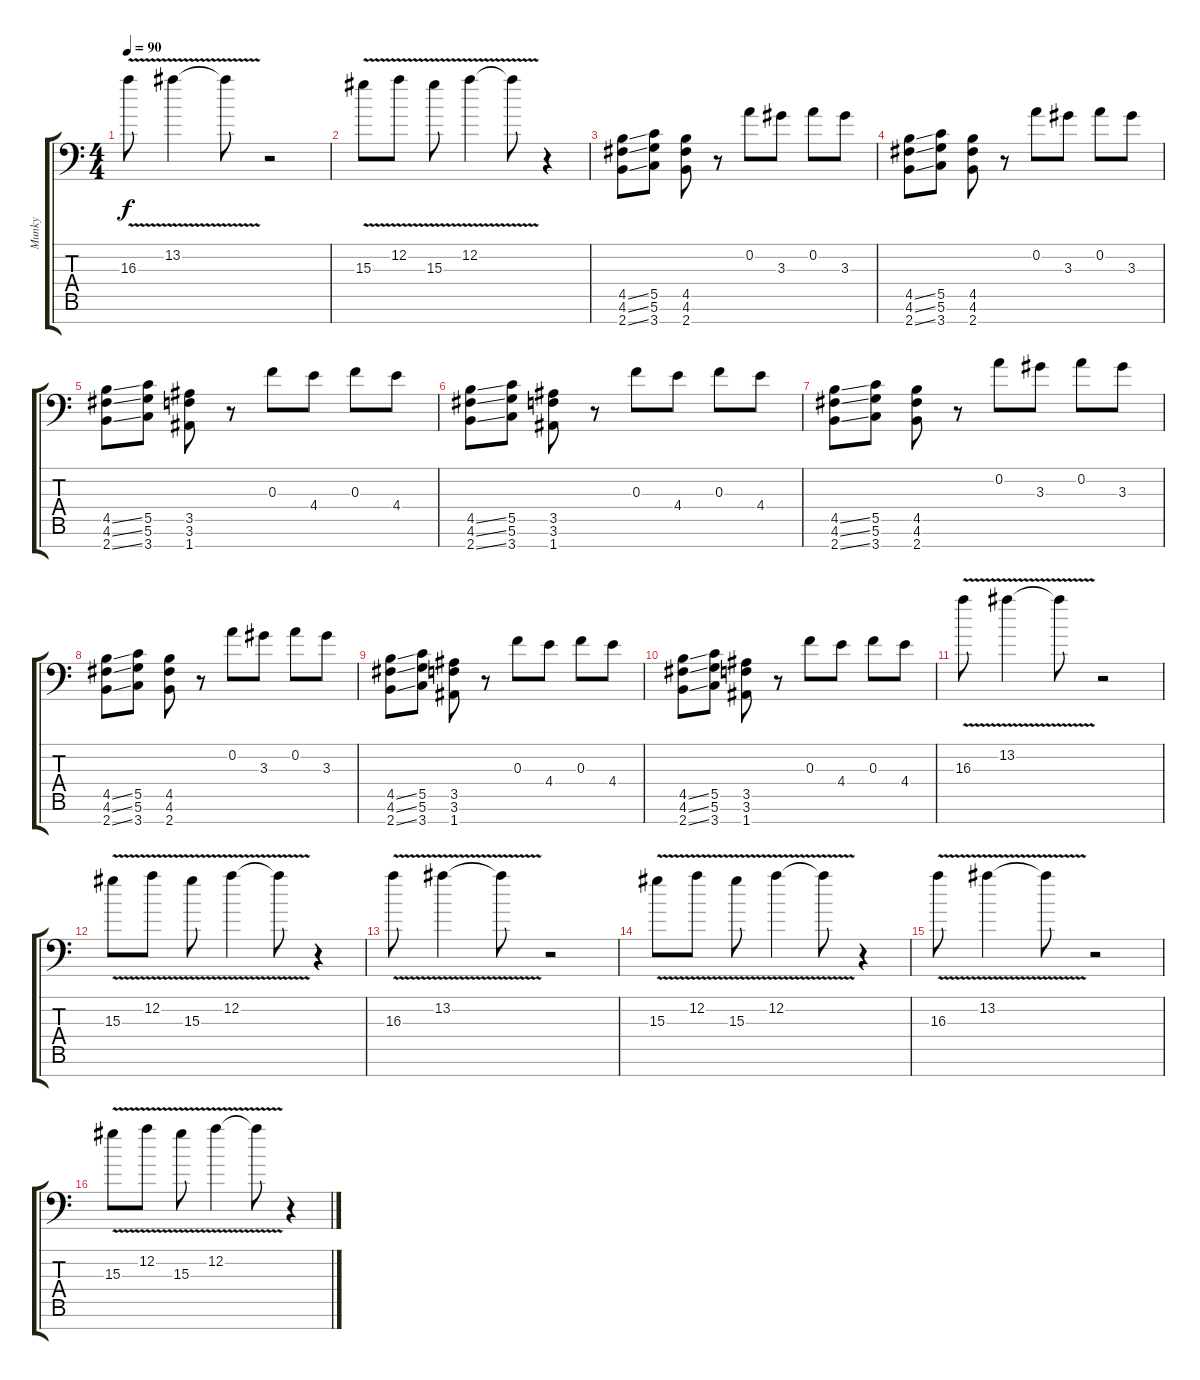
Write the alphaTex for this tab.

\track ("Munky " "Munky ") {instrument distortionguitar}
\staff {score tabs}
\tuning (D4 A3 F3 C3 G2 D2 A1) {hide}
\ts (4 4)
\tempo 90
\clef f4
\ks c
16.3{v}.8{dy f} 13.2{v}.4 13.2{t}.8 r.2 |
15.3{v}.8 12.2{v}.8 15.3{v}.8 12.2{v}.4 12.2{t}.8 r.4 |
(4.5{ss} 4.6{ss} 2.7{ss}).8{volume 13} (5.5 5.6 3.7).8 (4.5 4.6 2.7).8 r.8 0.2.8 3.3.8 0.2.8 3.3.8 |
(4.5{ss} 4.6{ss} 2.7{ss}).8{volume 13} (5.5 5.6 3.7).8 (4.5 4.6 2.7).8 r.8 0.2.8 3.3.8 0.2.8 3.3.8 |
(4.5{ss} 4.6{ss} 2.7{ss}).8{volume 13} (5.5 5.6 3.7).8 (3.5 3.6 1.7).8 r.8 0.3.8 4.4.8 0.3.8 4.4.8 |
(4.5{ss} 4.6{ss} 2.7{ss}).8{volume 13} (5.5 5.6 3.7).8 (3.5 3.6 1.7).8 r.8 0.3.8 4.4.8 0.3.8 4.4.8 |
(4.5{ss} 4.6{ss} 2.7{ss}).8{volume 13} (5.5 5.6 3.7).8 (4.5 4.6 2.7).8 r.8 0.2.8 3.3.8 0.2.8 3.3.8 |
(4.5{ss} 4.6{ss} 2.7{ss}).8{volume 13} (5.5 5.6 3.7).8 (4.5 4.6 2.7).8 r.8 0.2.8 3.3.8 0.2.8 3.3.8 |
(4.5{ss} 4.6{ss} 2.7{ss}).8{volume 13} (5.5 5.6 3.7).8 (3.5 3.6 1.7).8 r.8 0.3.8 4.4.8 0.3.8 4.4.8 |
(4.5{ss} 4.6{ss} 2.7{ss}).8{volume 13} (5.5 5.6 3.7).8 (3.5 3.6 1.7).8 r.8 0.3.8 4.4.8 0.3.8 4.4.8 |
16.3{v}.8{volume 9} 13.2{v}.4 13.2{t}.8 r.2 |
15.3{v}.8 12.2{v}.8 15.3{v}.8 12.2{v}.4 12.2{t}.8 r.4 |
16.3{v}.8 13.2{v}.4 13.2{t}.8 r.2 |
15.3{v}.8 12.2{v}.8 15.3{v}.8 12.2{v}.4 12.2{t}.8 r.4 |
16.3{v}.8 13.2{v}.4 13.2{t}.8 r.2 |
15.3{v}.8 12.2{v}.8 15.3{v}.8 12.2{v}.4 12.2{t}.8 r.4
